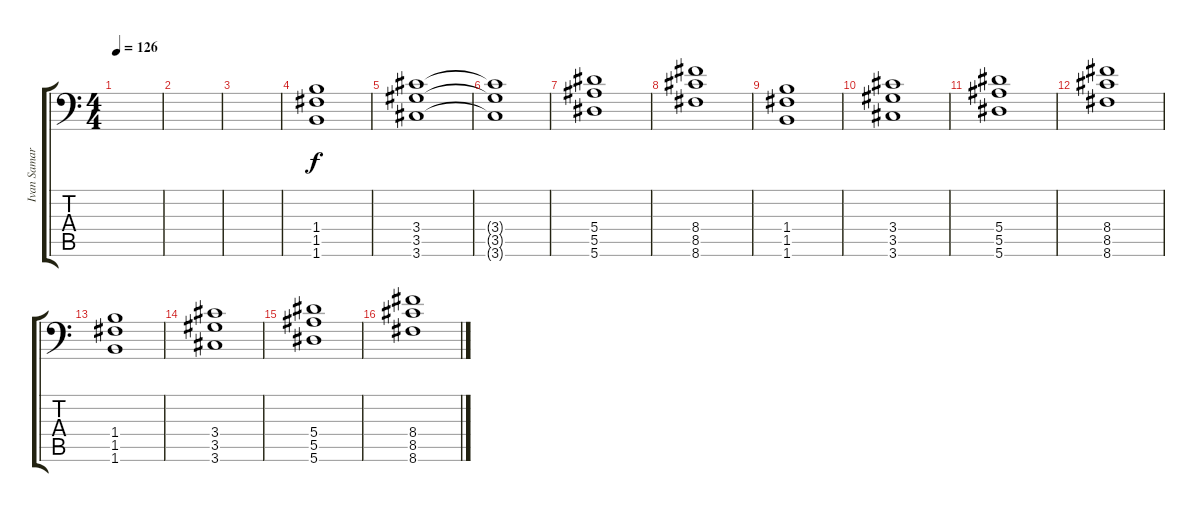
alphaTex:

\track ("Ivan Samarin # 2" "Ivan Samar") {instrument distortionguitar}
\staff {score tabs}
\tuning (C4 G3 Eb3 Bb2 F2 Bb1) {hide}
\ts (4 4)
\tempo 126
\clef f4
\ks c
|
|
|
(1.4 1.5 1.6).1 |
(3.4 3.5 3.6).1 |
(3.4{t} 3.5{t} 3.6{t}).1 |
(5.4 5.5 5.6).1 |
(8.4 8.5 8.6).1 |
(1.4 1.5 1.6).1 |
(3.4 3.5 3.6).1 |
(5.4 5.5 5.6).1 |
(8.4 8.5 8.6).1 |
(1.4 1.5 1.6).1 |
(3.4 3.5 3.6).1 |
(5.4 5.5 5.6).1 |
(8.4 8.5 8.6).1
